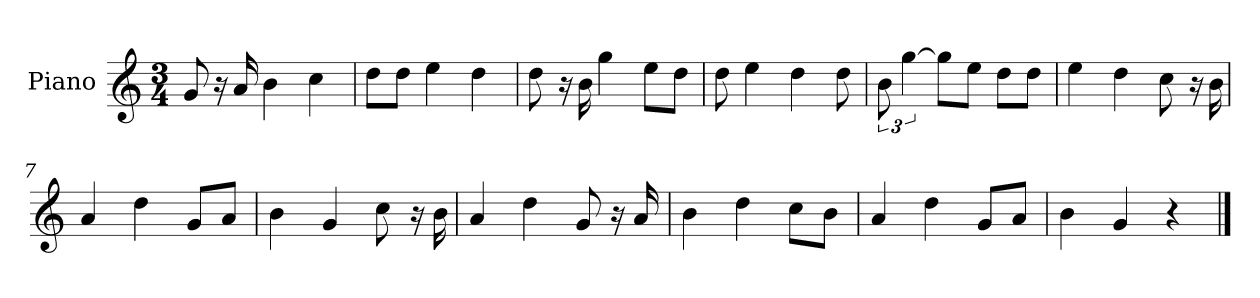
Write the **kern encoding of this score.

**kern
*part1
*staff1
*I"Piano
*I'P-no
*clefG2
*k[]
*M3/4
*MM183
=1
8g/
16r
16a/
4b\
4cc\
=2
8dd\L
8dd\J
4ee\
4dd\
=3
8dd\
16r
16b\
4gg\
8ee\L
8dd\J
=4
8dd\
4ee\
4dd\
8dd\
=5
12b\
[6gg\
8gg\L]
8ee\J
8dd\L
8dd\J
=6
4ee\
4dd\
8cc\
16r
16b\
=7
4a/
4dd\
8g/L
8a/J
!!LO:LB:g=z
=8
4b\
4g/
8cc\
16r
16b\
=9
4a/
4dd\
8g/
16r
16a/
=10
4b\
4dd\
8cc\L
8b\J
=11
4a/
4dd\
8g/L
8a/J
=12
4b\
4g/
4r
==
*-
